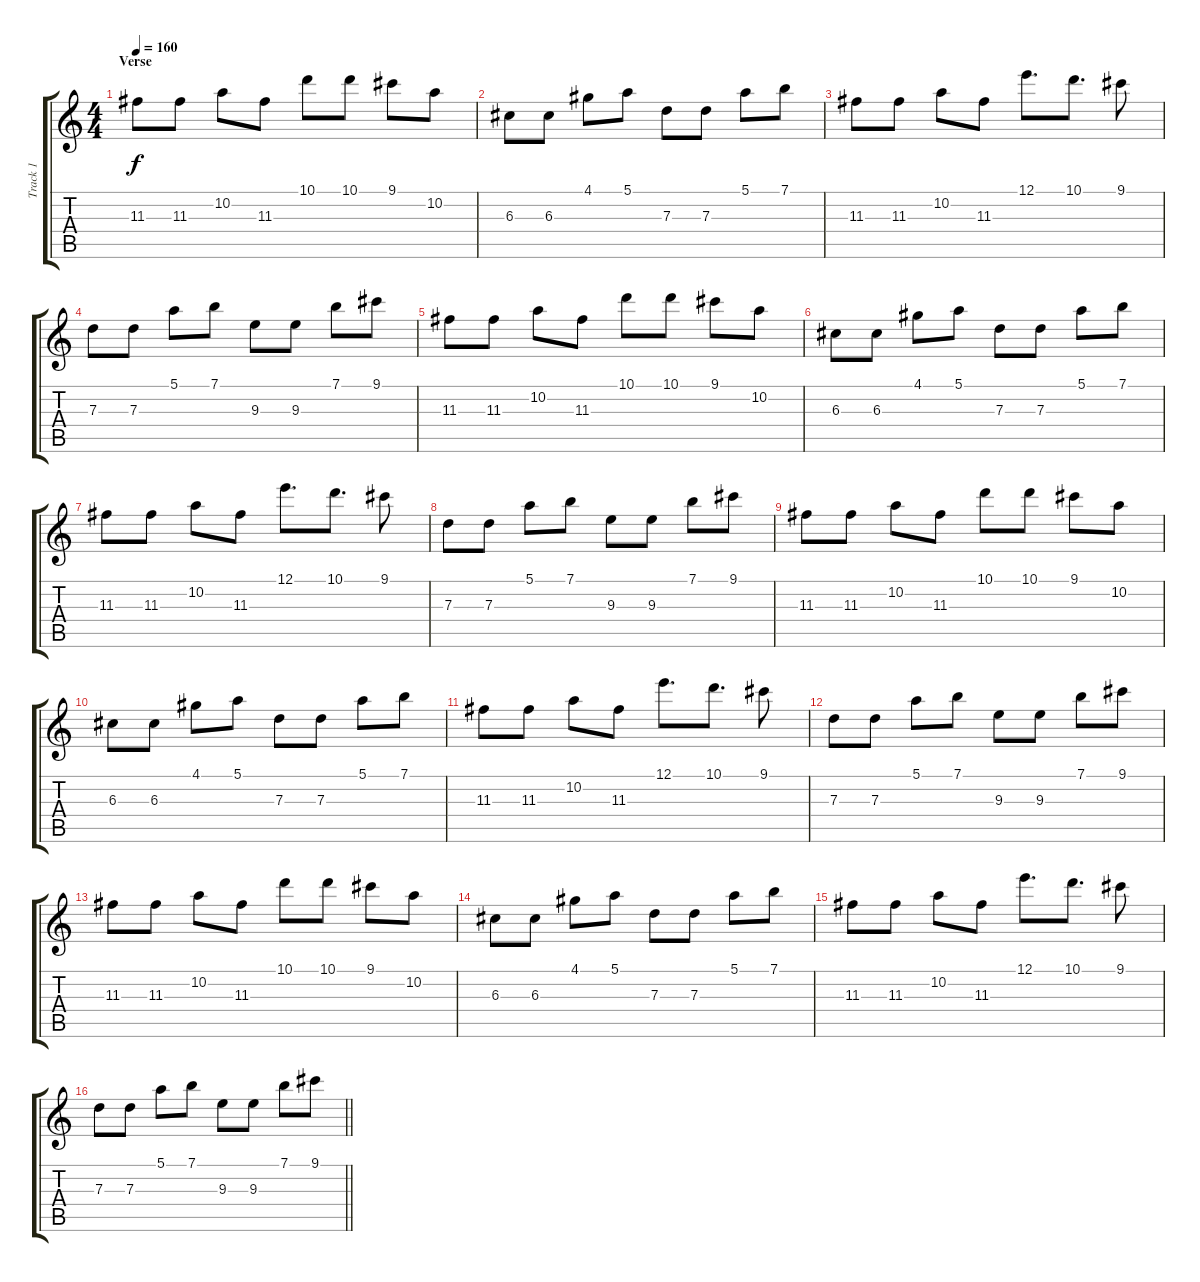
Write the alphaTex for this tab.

\track ("Track 1" "Track 1") {instrument overdrivenguitar}
\staff {score tabs}
\tuning (E4 B3 G3 D3 A2 E2) {hide}
\ts (4 4)
\section ("" "Verse")
\tempo 160
\clef g2
\ks c
11.3.8{dy f} 11.3.8 10.2.8 11.3.8 10.1.8 10.1.8 9.1.8 10.2.8 |
6.3.8 6.3.8 4.1.8 5.1.8 7.3.8 7.3.8 5.1.8 7.1.8 |
11.3.8 11.3.8 10.2.8 11.3.8 12.1.8{d} 10.1.8{d} 9.1.8 |
7.3.8 7.3.8 5.1.8 7.1.8 9.3.8 9.3.8 7.1.8 9.1.8 |
11.3.8 11.3.8 10.2.8 11.3.8 10.1.8 10.1.8 9.1.8 10.2.8 |
6.3.8 6.3.8 4.1.8 5.1.8 7.3.8 7.3.8 5.1.8 7.1.8 |
11.3.8 11.3.8 10.2.8 11.3.8 12.1.8{d} 10.1.8{d} 9.1.8 |
7.3.8 7.3.8 5.1.8 7.1.8 9.3.8 9.3.8 7.1.8 9.1.8 |
11.3.8 11.3.8 10.2.8 11.3.8 10.1.8 10.1.8 9.1.8 10.2.8 |
6.3.8 6.3.8 4.1.8 5.1.8 7.3.8 7.3.8 5.1.8 7.1.8 |
11.3.8 11.3.8 10.2.8 11.3.8 12.1.8{d} 10.1.8{d} 9.1.8 |
7.3.8 7.3.8 5.1.8 7.1.8 9.3.8 9.3.8 7.1.8 9.1.8 |
11.3.8 11.3.8 10.2.8 11.3.8 10.1.8 10.1.8 9.1.8 10.2.8 |
6.3.8 6.3.8 4.1.8 5.1.8 7.3.8 7.3.8 5.1.8 7.1.8 |
11.3.8 11.3.8 10.2.8 11.3.8 12.1.8{d} 10.1.8{d} 9.1.8 |
\barLineRight lightlight
7.3.8 7.3.8 5.1.8 7.1.8 9.3.8 9.3.8 7.1.8 9.1.8
